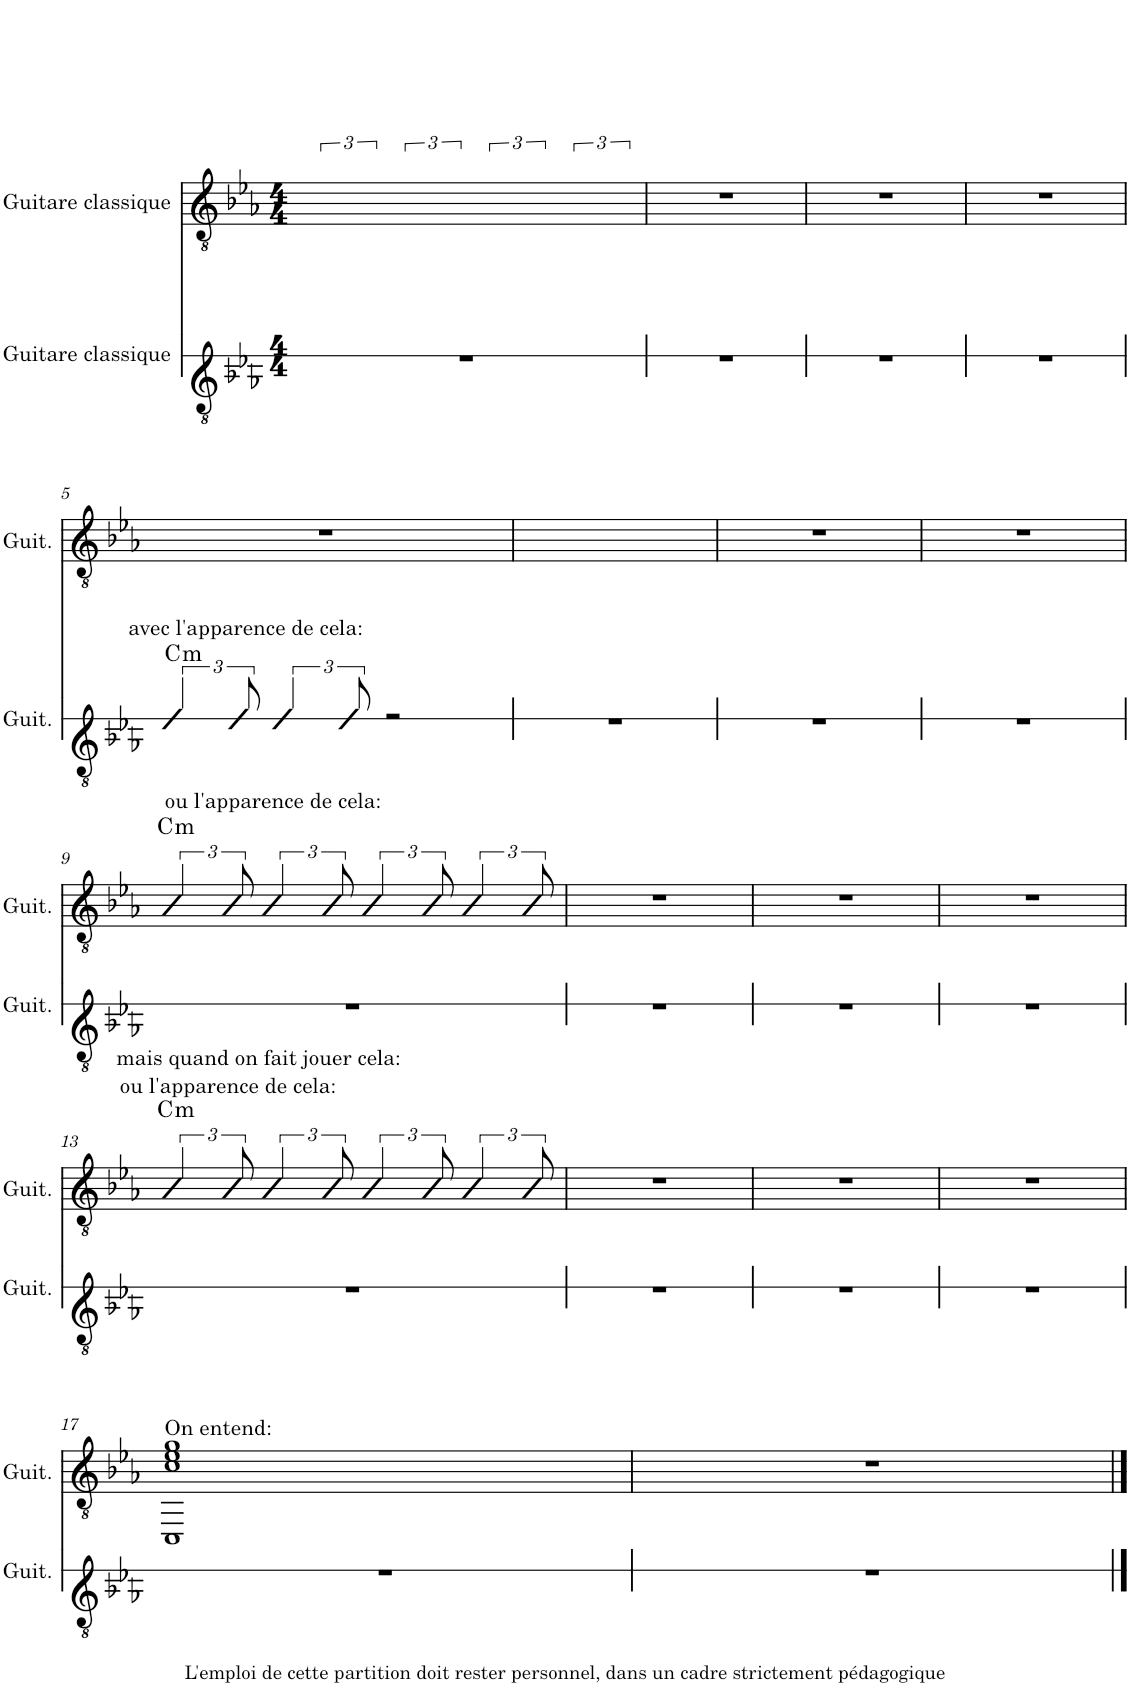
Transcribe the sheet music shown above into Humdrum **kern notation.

**kern	**kern	**harte
*part2	*part1	*part1
*staff2	*staff1	*
*I"Guitare classique	*I"Guitare classique	*
*I'Guit.	*I'Guit.	*
*stria1	*	*
*clefGv2	*clefGv2	*
*k[b-e-a-]	*k[b-e-a-]	*
*M4/4	*M4/4	*
=1	=1	=1
1r	6C 6G 6c 6e- 6g	.
.	12c 12e- 12g	.
.	6C 6G 6c 6e- 6g	.
.	12c 12e- 12g	.
.	6C 6G 6c 6e- 6g	.
.	12c 12e- 12g	.
.	6C 6G 6c 6e- 6g	.
.	12c 12e- 12g	.
=2	=2	=2
1r	1r	.
=3	=3	=3
1r	1r	.
=4	=4	=4
1r	1r	.
!!LO:LB:g=z
=5	=5	=5
!LO:TX:a:t=avec l'apparence de cela&colon;	!	!
6C/ 6G/ 6c/ 6e-/ 6aaaa-/	1r	.
12c/ 12e-/ 12g/	.	.
6C/ 6G/ 6c/ 6e-/ 6g/	.	.
12c/ 12e-/ 12g/	.	.
2r	.	.
=6	=6	=6
1r	1ryy	.
=7	=7	=7
1r	1r	.
=8	=8	=8
1r	1r	.
!!LO:LB:g=z
=9	=9	=9
!	!LO:TX:a:t=ou l'apparence de cela&colon;	!LO:H:kt=m
1r	6E-/ 6B-/ 6e-/ 6g/ 6b-/	C:min
.	12B-/ 12e-/ 12g/ 12b-/	.
.	6E-/ 6B-/ 6e-/ 6g/ 6b-/	.
.	12B-/ 12e-/ 12g/ 12b-/	.
.	6E-/ 6B-/ 6e-/ 6g/ 6b-/	.
.	12B-/ 12e-/ 12g/ 12b-/	.
.	6E-/ 6B-/ 6e-/ 6g/ 6b-/	.
.	12B-/ 12e-/ 12g/ 12b-/	.
=10	=10	=10
1r	1r	.
=11	=11	=11
1r	1r	.
=12	=12	=12
1r	1r	.
!!LO:LB:g=z
=13	=13	=13
!	!LO:TX:a:t=ou l'apparence de cela&colon;	!
!	!LO:TX:a:t=mais quand on fait jouer cela&colon;	!LO:H:kt=m
1r	6E-/ 6B-/ 6e-/ 6g/ 6b-/	C:min
.	12B-/ 12e-/ 12g/ 12b-/	.
.	6E-/ 6B-/ 6e-/ 6g/ 6b-/	.
.	12B-/ 12e-/ 12g/ 12b-/	.
.	6E-/ 6B-/ 6e-/ 6g/ 6b-/	.
.	12B-/ 12e-/ 12g/ 12b-/	.
.	6E-/ 6B-/ 6e-/ 6g/ 6b-/	.
.	12B-/ 12e-/ 12g/ 12b-/	.
=14	=14	=14
1r	1r	.
=15	=15	=15
1r	1r	.
=16	=16	=16
1r	1r	.
!!LO:LB:g=z
=17	=17	=17
!	!LO:TX:a:t=On entend&colon;	!
1r	1CC 1c 1e- 1g	.
=18	=18	=18
1r	1r	.
==	==	==
*-	*-	*-
